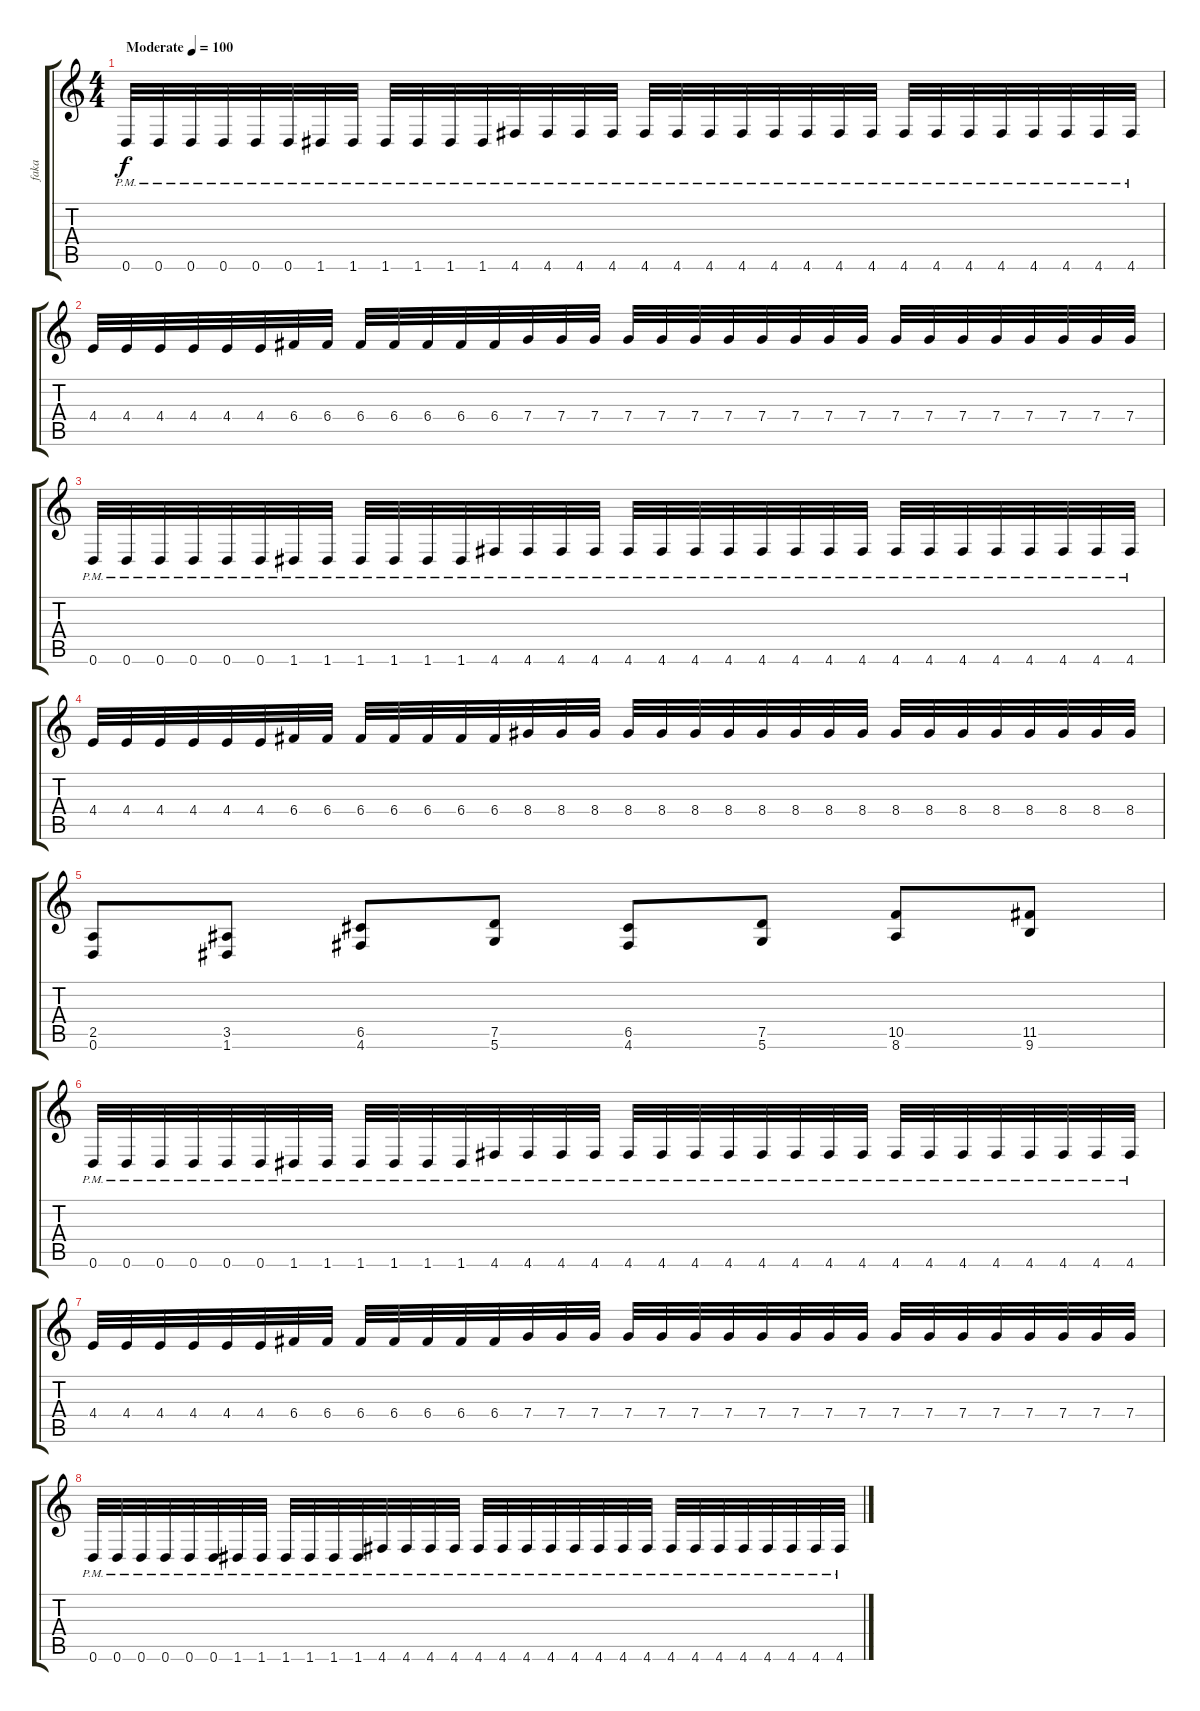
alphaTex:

\track ("faka" "faka") {instrument distortionguitar}
\staff {score tabs}
\tuning (D4 A3 F3 C3 G2 D2) {hide}
\ts (4 4)
\tempo (100 "Moderate")
\clef g2
\ks c
0.6{pm}.32{dy f instrument distortionguitar} 0.6{pm}.32 0.6{pm}.32 0.6{pm}.32 0.6{pm}.32 0.6{pm}.32 1.6{pm}.32 1.6{pm}.32 1.6{pm}.32 1.6{pm}.32 1.6{pm}.32 1.6{pm}.32 4.6{pm}.32 4.6{pm}.32 4.6{pm}.32 4.6{pm}.32 4.6{pm}.32 4.6{pm}.32 4.6{pm}.32 4.6{pm}.32 4.6{pm}.32 4.6{pm}.32 4.6{pm}.32 4.6{pm}.32 4.6{pm}.32 4.6{pm}.32 4.6{pm}.32 4.6{pm}.32 4.6{pm}.32 4.6{pm}.32 4.6{pm}.32 4.6{pm}.32 |
4.4.32 4.4.32 4.4.32 4.4.32 4.4.32 4.4.32 6.4.32 6.4.32 6.4.32 6.4.32 6.4.32 6.4.32 6.4.32 7.4.32 7.4.32 7.4.32 7.4.32 7.4.32 7.4.32 7.4.32 7.4.32 7.4.32 7.4.32 7.4.32 7.4.32 7.4.32 7.4.32 7.4.32 7.4.32 7.4.32 7.4.32 7.4.32 |
0.6{pm}.32 0.6{pm}.32 0.6{pm}.32 0.6{pm}.32 0.6{pm}.32 0.6{pm}.32 1.6{pm}.32 1.6{pm}.32 1.6{pm}.32 1.6{pm}.32 1.6{pm}.32 1.6{pm}.32 4.6{pm}.32 4.6{pm}.32 4.6{pm}.32 4.6{pm}.32 4.6{pm}.32 4.6{pm}.32 4.6{pm}.32 4.6{pm}.32 4.6{pm}.32 4.6{pm}.32 4.6{pm}.32 4.6{pm}.32 4.6{pm}.32 4.6{pm}.32 4.6{pm}.32 4.6{pm}.32 4.6{pm}.32 4.6{pm}.32 4.6{pm}.32 4.6{pm}.32 |
4.4.32 4.4.32 4.4.32 4.4.32 4.4.32 4.4.32 6.4.32 6.4.32 6.4.32 6.4.32 6.4.32 6.4.32 6.4.32 8.4.32 8.4.32 8.4.32 8.4.32 8.4.32 8.4.32 8.4.32 8.4.32 8.4.32 8.4.32 8.4.32 8.4.32 8.4.32 8.4.32 8.4.32 8.4.32 8.4.32 8.4.32 8.4.32 |
(2.5 0.6).8 (3.5 1.6).8 (6.5 4.6).8 (7.5 5.6).8 (6.5 4.6).8 (7.5 5.6).8 (10.5 8.6).8 (11.5 9.6).8 |
0.6{pm}.32 0.6{pm}.32 0.6{pm}.32 0.6{pm}.32 0.6{pm}.32 0.6{pm}.32 1.6{pm}.32 1.6{pm}.32 1.6{pm}.32 1.6{pm}.32 1.6{pm}.32 1.6{pm}.32 4.6{pm}.32 4.6{pm}.32 4.6{pm}.32 4.6{pm}.32 4.6{pm}.32 4.6{pm}.32 4.6{pm}.32 4.6{pm}.32 4.6{pm}.32 4.6{pm}.32 4.6{pm}.32 4.6{pm}.32 4.6{pm}.32 4.6{pm}.32 4.6{pm}.32 4.6{pm}.32 4.6{pm}.32 4.6{pm}.32 4.6{pm}.32 4.6{pm}.32 |
4.4.32 4.4.32 4.4.32 4.4.32 4.4.32 4.4.32 6.4.32 6.4.32 6.4.32 6.4.32 6.4.32 6.4.32 6.4.32 7.4.32 7.4.32 7.4.32 7.4.32 7.4.32 7.4.32 7.4.32 7.4.32 7.4.32 7.4.32 7.4.32 7.4.32 7.4.32 7.4.32 7.4.32 7.4.32 7.4.32 7.4.32 7.4.32 |
0.6{pm}.32 0.6{pm}.32 0.6{pm}.32 0.6{pm}.32 0.6{pm}.32 0.6{pm}.32 1.6{pm}.32 1.6{pm}.32 1.6{pm}.32 1.6{pm}.32 1.6{pm}.32 1.6{pm}.32 4.6{pm}.32 4.6{pm}.32 4.6{pm}.32 4.6{pm}.32 4.6{pm}.32 4.6{pm}.32 4.6{pm}.32 4.6{pm}.32 4.6{pm}.32 4.6{pm}.32 4.6{pm}.32 4.6{pm}.32 4.6{pm}.32 4.6{pm}.32 4.6{pm}.32 4.6{pm}.32 4.6{pm}.32 4.6{pm}.32 4.6{pm}.32 4.6{pm}.32
